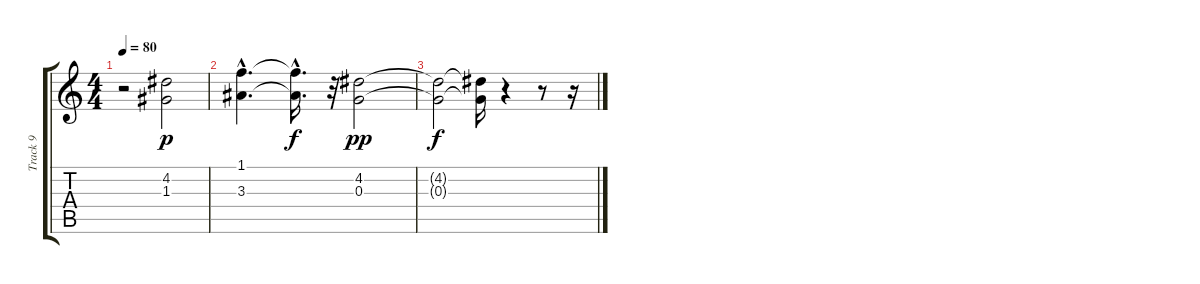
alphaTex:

\track ("Track 9" "Track 9") {instrument electricguitarjazz}
\staff {score tabs}
\tuning (E4 B3 G3 D3 A2 E2) {hide}
\ts (4 4)
\tempo 80
\clef g2
\ks c
r.2{dy pp} (4.2 1.3).2{dy p} |
(1.1{hac} 3.3{hac}).4{d} (1.1{hac t} 3.3{hac t}).16{d dy f} r.32 (4.2 0.3).2{dy pp} |
(4.2{t} 0.3{t}).2{dy f} (4.2{t} 0.3{t}).16 r.4 r.8 r.16
